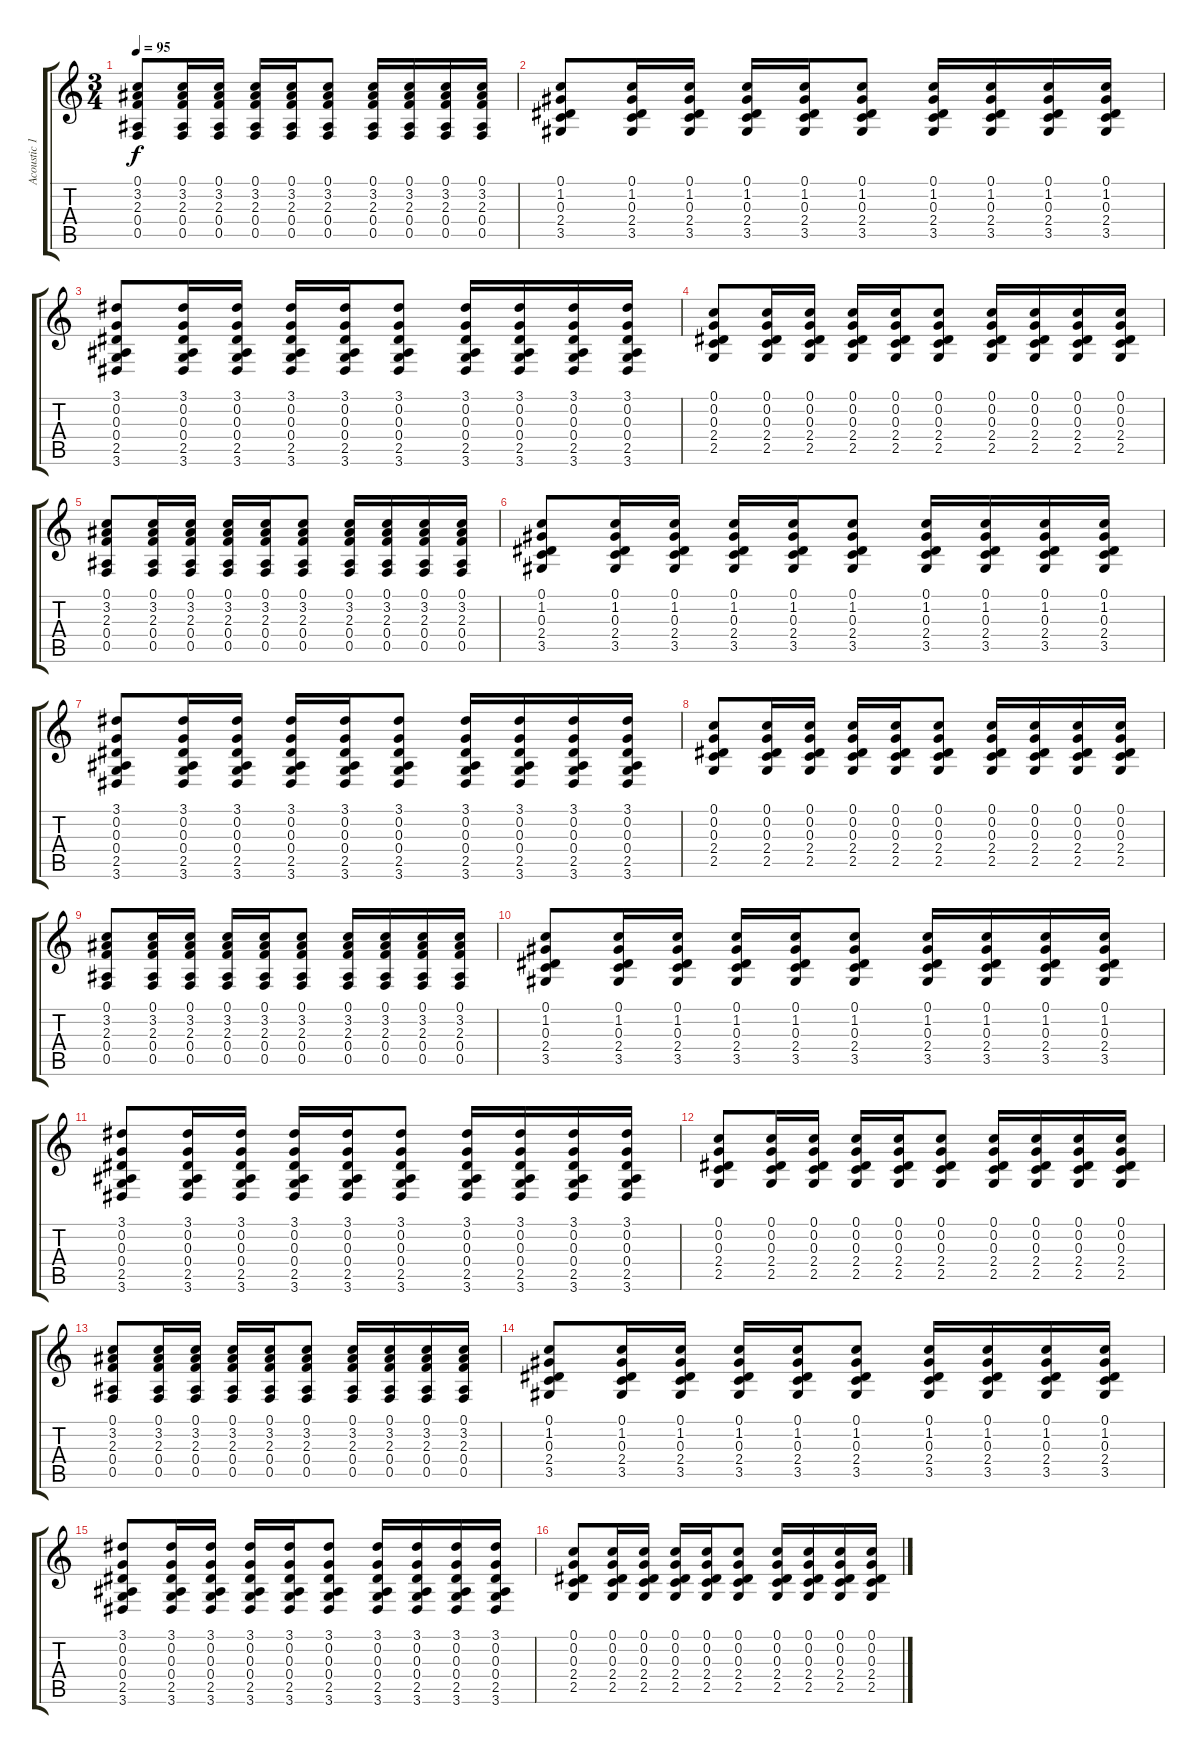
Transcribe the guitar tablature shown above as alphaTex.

\track ("Acoustic 1" "Acoustic 1") {instrument acousticguitarsteel}
\staff {score tabs}
\tuning (C4 G3 Eb3 Bb2 F2 C2) {hide}
\ts (3 4)
\tempo 95
\clef g2
\ks c
(0.1 3.2 2.3 0.4 0.5).8{dy f} (0.1 3.2 2.3 0.4 0.5).16 (0.1 3.2 2.3 0.4 0.5).16 (0.1 3.2 2.3 0.4 0.5).16 (0.1 3.2 2.3 0.4 0.5).16 (0.1 3.2 2.3 0.4 0.5).8 (0.1 3.2 2.3 0.4 0.5).16 (0.1 3.2 2.3 0.4 0.5).16 (0.1 3.2 2.3 0.4 0.5).16 (0.1 3.2 2.3 0.4 0.5).16 |
(0.1 1.2 0.3 2.4 3.5).8 (0.1 1.2 0.3 2.4 3.5).16 (0.1 1.2 0.3 2.4 3.5).16 (0.1 1.2 0.3 2.4 3.5).16 (0.1 1.2 0.3 2.4 3.5).16 (0.1 1.2 0.3 2.4 3.5).8 (0.1 1.2 0.3 2.4 3.5).16 (0.1 1.2 0.3 2.4 3.5).16 (0.1 1.2 0.3 2.4 3.5).16 (0.1 1.2 0.3 2.4 3.5).16 |
(3.1 0.2 0.3 0.4 2.5 3.6).8 (3.1 0.2 0.3 0.4 2.5 3.6).16 (3.1 0.2 0.3 0.4 2.5 3.6).16 (3.1 0.2 0.3 0.4 2.5 3.6).16 (3.1 0.2 0.3 0.4 2.5 3.6).16 (3.1 0.2 0.3 0.4 2.5 3.6).8 (3.1 0.2 0.3 0.4 2.5 3.6).16 (3.1 0.2 0.3 0.4 2.5 3.6).16 (3.1 0.2 0.3 0.4 2.5 3.6).16 (3.1 0.2 0.3 0.4 2.5 3.6).16 |
(0.1 0.2 0.3 2.4 2.5).8 (0.1 0.2 0.3 2.4 2.5).16 (0.1 0.2 0.3 2.4 2.5).16 (0.1 0.2 0.3 2.4 2.5).16 (0.1 0.2 0.3 2.4 2.5).16 (0.1 0.2 0.3 2.4 2.5).8 (0.1 0.2 0.3 2.4 2.5).16 (0.1 0.2 0.3 2.4 2.5).16 (0.1 0.2 0.3 2.4 2.5).16 (0.1 0.2 0.3 2.4 2.5).16 |
(0.1 3.2 2.3 0.4 0.5).8 (0.1 3.2 2.3 0.4 0.5).16 (0.1 3.2 2.3 0.4 0.5).16 (0.1 3.2 2.3 0.4 0.5).16 (0.1 3.2 2.3 0.4 0.5).16 (0.1 3.2 2.3 0.4 0.5).8 (0.1 3.2 2.3 0.4 0.5).16 (0.1 3.2 2.3 0.4 0.5).16 (0.1 3.2 2.3 0.4 0.5).16 (0.1 3.2 2.3 0.4 0.5).16 |
(0.1 1.2 0.3 2.4 3.5).8 (0.1 1.2 0.3 2.4 3.5).16 (0.1 1.2 0.3 2.4 3.5).16 (0.1 1.2 0.3 2.4 3.5).16 (0.1 1.2 0.3 2.4 3.5).16 (0.1 1.2 0.3 2.4 3.5).8 (0.1 1.2 0.3 2.4 3.5).16 (0.1 1.2 0.3 2.4 3.5).16 (0.1 1.2 0.3 2.4 3.5).16 (0.1 1.2 0.3 2.4 3.5).16 |
(3.1 0.2 0.3 0.4 2.5 3.6).8 (3.1 0.2 0.3 0.4 2.5 3.6).16 (3.1 0.2 0.3 0.4 2.5 3.6).16 (3.1 0.2 0.3 0.4 2.5 3.6).16 (3.1 0.2 0.3 0.4 2.5 3.6).16 (3.1 0.2 0.3 0.4 2.5 3.6).8 (3.1 0.2 0.3 0.4 2.5 3.6).16 (3.1 0.2 0.3 0.4 2.5 3.6).16 (3.1 0.2 0.3 0.4 2.5 3.6).16 (3.1 0.2 0.3 0.4 2.5 3.6).16 |
(0.1 0.2 0.3 2.4 2.5).8 (0.1 0.2 0.3 2.4 2.5).16 (0.1 0.2 0.3 2.4 2.5).16 (0.1 0.2 0.3 2.4 2.5).16 (0.1 0.2 0.3 2.4 2.5).16 (0.1 0.2 0.3 2.4 2.5).8 (0.1 0.2 0.3 2.4 2.5).16 (0.1 0.2 0.3 2.4 2.5).16 (0.1 0.2 0.3 2.4 2.5).16 (0.1 0.2 0.3 2.4 2.5).16 |
(0.1 3.2 2.3 0.4 0.5).8 (0.1 3.2 2.3 0.4 0.5).16 (0.1 3.2 2.3 0.4 0.5).16 (0.1 3.2 2.3 0.4 0.5).16 (0.1 3.2 2.3 0.4 0.5).16 (0.1 3.2 2.3 0.4 0.5).8 (0.1 3.2 2.3 0.4 0.5).16 (0.1 3.2 2.3 0.4 0.5).16 (0.1 3.2 2.3 0.4 0.5).16 (0.1 3.2 2.3 0.4 0.5).16 |
(0.1 1.2 0.3 2.4 3.5).8 (0.1 1.2 0.3 2.4 3.5).16 (0.1 1.2 0.3 2.4 3.5).16 (0.1 1.2 0.3 2.4 3.5).16 (0.1 1.2 0.3 2.4 3.5).16 (0.1 1.2 0.3 2.4 3.5).8 (0.1 1.2 0.3 2.4 3.5).16 (0.1 1.2 0.3 2.4 3.5).16 (0.1 1.2 0.3 2.4 3.5).16 (0.1 1.2 0.3 2.4 3.5).16 |
(3.1 0.2 0.3 0.4 2.5 3.6).8 (3.1 0.2 0.3 0.4 2.5 3.6).16 (3.1 0.2 0.3 0.4 2.5 3.6).16 (3.1 0.2 0.3 0.4 2.5 3.6).16 (3.1 0.2 0.3 0.4 2.5 3.6).16 (3.1 0.2 0.3 0.4 2.5 3.6).8 (3.1 0.2 0.3 0.4 2.5 3.6).16 (3.1 0.2 0.3 0.4 2.5 3.6).16 (3.1 0.2 0.3 0.4 2.5 3.6).16 (3.1 0.2 0.3 0.4 2.5 3.6).16 |
(0.1 0.2 0.3 2.4 2.5).8 (0.1 0.2 0.3 2.4 2.5).16 (0.1 0.2 0.3 2.4 2.5).16 (0.1 0.2 0.3 2.4 2.5).16 (0.1 0.2 0.3 2.4 2.5).16 (0.1 0.2 0.3 2.4 2.5).8 (0.1 0.2 0.3 2.4 2.5).16 (0.1 0.2 0.3 2.4 2.5).16 (0.1 0.2 0.3 2.4 2.5).16 (0.1 0.2 0.3 2.4 2.5).16 |
(0.1 3.2 2.3 0.4 0.5).8 (0.1 3.2 2.3 0.4 0.5).16 (0.1 3.2 2.3 0.4 0.5).16 (0.1 3.2 2.3 0.4 0.5).16 (0.1 3.2 2.3 0.4 0.5).16 (0.1 3.2 2.3 0.4 0.5).8 (0.1 3.2 2.3 0.4 0.5).16 (0.1 3.2 2.3 0.4 0.5).16 (0.1 3.2 2.3 0.4 0.5).16 (0.1 3.2 2.3 0.4 0.5).16 |
(0.1 1.2 0.3 2.4 3.5).8 (0.1 1.2 0.3 2.4 3.5).16 (0.1 1.2 0.3 2.4 3.5).16 (0.1 1.2 0.3 2.4 3.5).16 (0.1 1.2 0.3 2.4 3.5).16 (0.1 1.2 0.3 2.4 3.5).8 (0.1 1.2 0.3 2.4 3.5).16 (0.1 1.2 0.3 2.4 3.5).16 (0.1 1.2 0.3 2.4 3.5).16 (0.1 1.2 0.3 2.4 3.5).16 |
(3.1 0.2 0.3 0.4 2.5 3.6).8 (3.1 0.2 0.3 0.4 2.5 3.6).16 (3.1 0.2 0.3 0.4 2.5 3.6).16 (3.1 0.2 0.3 0.4 2.5 3.6).16 (3.1 0.2 0.3 0.4 2.5 3.6).16 (3.1 0.2 0.3 0.4 2.5 3.6).8 (3.1 0.2 0.3 0.4 2.5 3.6).16 (3.1 0.2 0.3 0.4 2.5 3.6).16 (3.1 0.2 0.3 0.4 2.5 3.6).16 (3.1 0.2 0.3 0.4 2.5 3.6).16 |
(0.1 0.2 0.3 2.4 2.5).8{volume 6} (0.1 0.2 0.3 2.4 2.5).16 (0.1 0.2 0.3 2.4 2.5).16 (0.1 0.2 0.3 2.4 2.5).16 (0.1 0.2 0.3 2.4 2.5).16 (0.1 0.2 0.3 2.4 2.5).8 (0.1 0.2 0.3 2.4 2.5).16 (0.1 0.2 0.3 2.4 2.5).16 (0.1 0.2 0.3 2.4 2.5).16 (0.1 0.2 0.3 2.4 2.5).16
